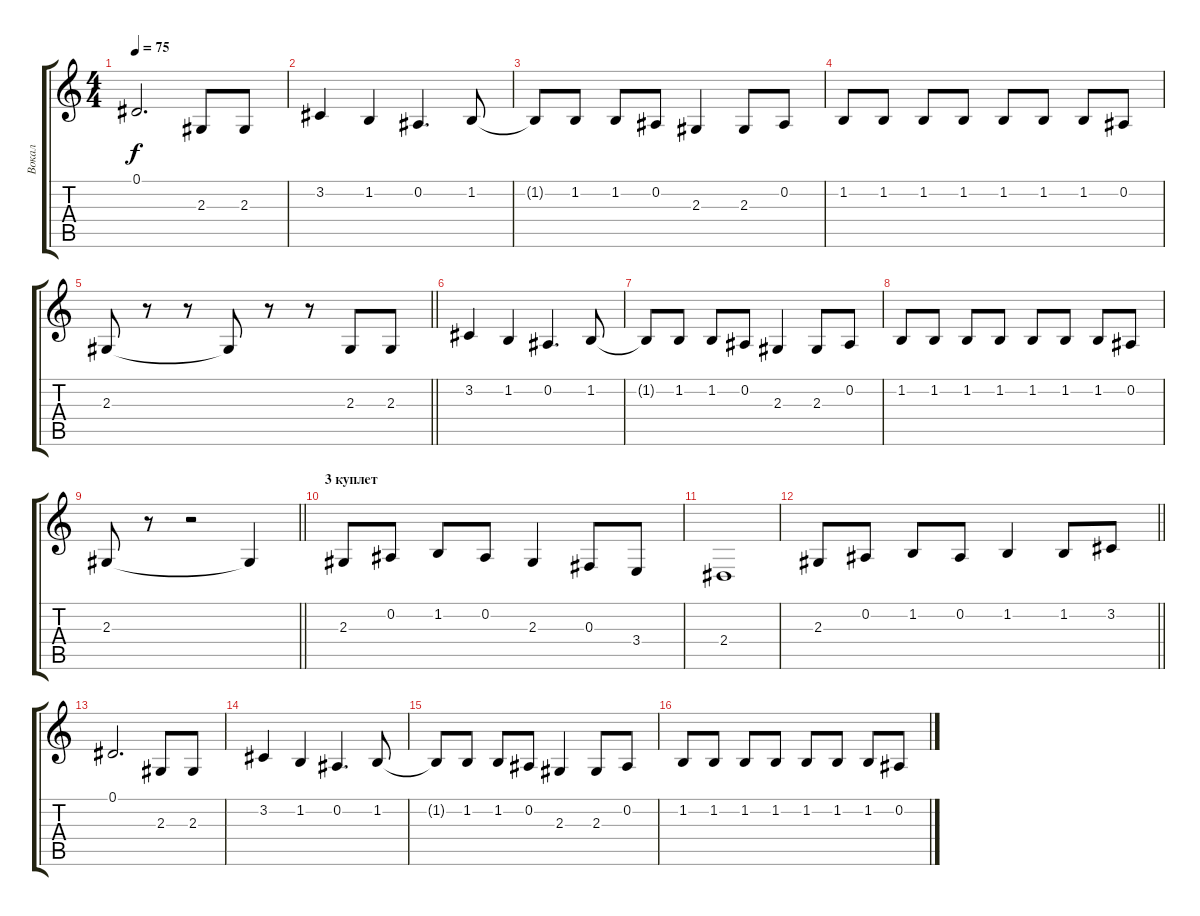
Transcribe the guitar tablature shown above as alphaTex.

\track ("Вокал" "Вокал") {mute instrument lead1square}
\staff {score tabs}
\tuning (Eb4 Bb3 Gb3 Db3 Ab2 Eb2) {hide}
\ts (4 4)
\tempo 75
\clef g2
\ks c
0.1.2{d dy f} 2.3.8 2.3.8 |
3.2.4 1.2.4 0.2.4{d} 1.2.8 |
1.2{t}.8 1.2.8 1.2.8 0.2.8 2.3.4 2.3.8 0.2.8 |
1.2.8 1.2.8 1.2.8 1.2.8 1.2.8 1.2.8 1.2.8 0.2.8 |
\barLineRight lightlight
2.3.8 r.8 r.8 2.3{t}.8 r.8 r.8 2.3.8 2.3.8 |
3.2.4 1.2.4 0.2.4{d} 1.2.8 |
1.2{t}.8 1.2.8 1.2.8 0.2.8 2.3.4 2.3.8 0.2.8 |
1.2.8 1.2.8 1.2.8 1.2.8 1.2.8 1.2.8 1.2.8 0.2.8 |
\barLineRight lightlight
2.3.8 r.8 r.2 2.3{t}.4 |
\section ("" "3 куплет")
2.3.8 0.2.8 1.2.8 0.2.8 2.3.4 0.3.8 3.4.8 |
2.4.1 |
\barLineRight lightlight
2.3.8 0.2.8 1.2.8 0.2.8 1.2.4 1.2.8 3.2.8 |
0.1.2{d} 2.3.8 2.3.8 |
3.2.4 1.2.4 0.2.4{d} 1.2.8 |
1.2{t}.8 1.2.8 1.2.8 0.2.8 2.3.4 2.3.8 0.2.8 |
1.2.8 1.2.8 1.2.8 1.2.8 1.2.8 1.2.8 1.2.8 0.2.8
